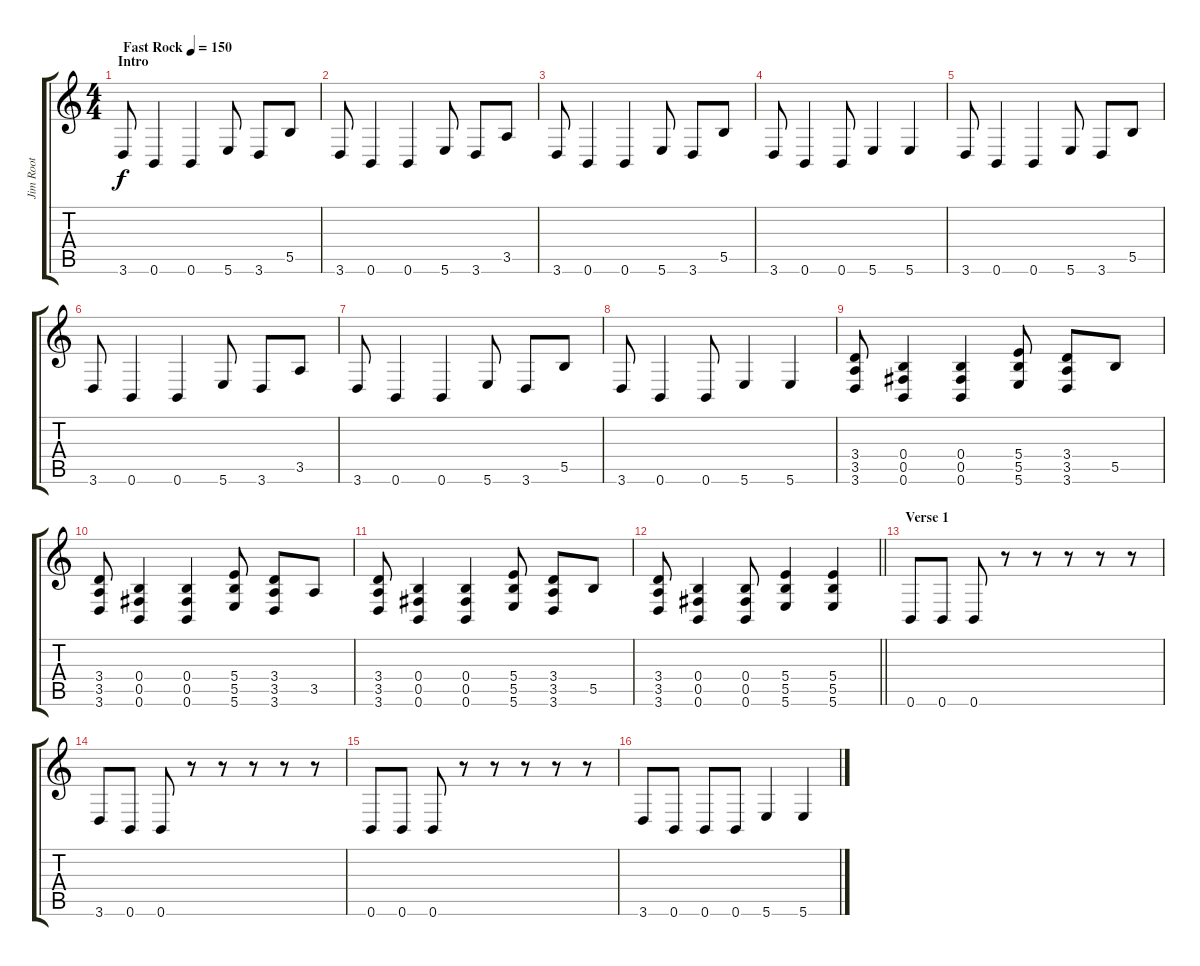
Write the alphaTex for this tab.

\track ("Jim Root" "Jim Root") {instrument distortionguitar}
\staff {score tabs}
\tuning (Db4 Ab3 E3 B2 Gb2 B1) {hide}
\ts (4 4)
\section ("" "Intro")
\tempo (150 "Fast Rock")
\clef g2
\ks c
3.6.8{dy f instrument distortionguitar} 0.6.4 0.6.4 5.6.8 3.6.8 5.5.8 |
3.6.8 0.6.4 0.6.4 5.6.8 3.6.8 3.5.8 |
3.6.8 0.6.4 0.6.4 5.6.8 3.6.8 5.5.8 |
3.6.8 0.6.4 0.6.8 5.6.4 5.6.4 |
3.6.8 0.6.4 0.6.4 5.6.8 3.6.8 5.5.8 |
3.6.8 0.6.4 0.6.4 5.6.8 3.6.8 3.5.8 |
3.6.8 0.6.4 0.6.4 5.6.8 3.6.8 5.5.8 |
3.6.8 0.6.4 0.6.8 5.6.4 5.6.4 |
(3.4 3.5 3.6).8 (0.4 0.5 0.6).4 (0.4 0.5 0.6).4 (5.4 5.5 5.6).8 (3.4 3.5 3.6).8 5.5.8 |
(3.4 3.5 3.6).8 (0.4 0.5 0.6).4 (0.4 0.5 0.6).4 (5.4 5.5 5.6).8 (3.4 3.5 3.6).8 3.5.8 |
(3.4 3.5 3.6).8 (0.4 0.5 0.6).4 (0.4 0.5 0.6).4 (5.4 5.5 5.6).8 (3.4 3.5 3.6).8 5.5.8 |
\barLineRight lightlight
(3.4 3.5 3.6).8 (0.4 0.5 0.6).4 (0.4 0.5 0.6).8 (5.4 5.5 5.6).4 (5.4 5.5 5.6).4 |
\section ("" "Verse 1")
0.6.8 0.6.8 0.6.8 r.8 r.8 r.8 r.8 r.8 |
3.6.8 0.6.8 0.6.8 r.8 r.8 r.8 r.8 r.8 |
0.6.8 0.6.8 0.6.8 r.8 r.8 r.8 r.8 r.8 |
3.6.8 0.6.8 0.6.8 0.6.8 5.6.4 5.6.4
